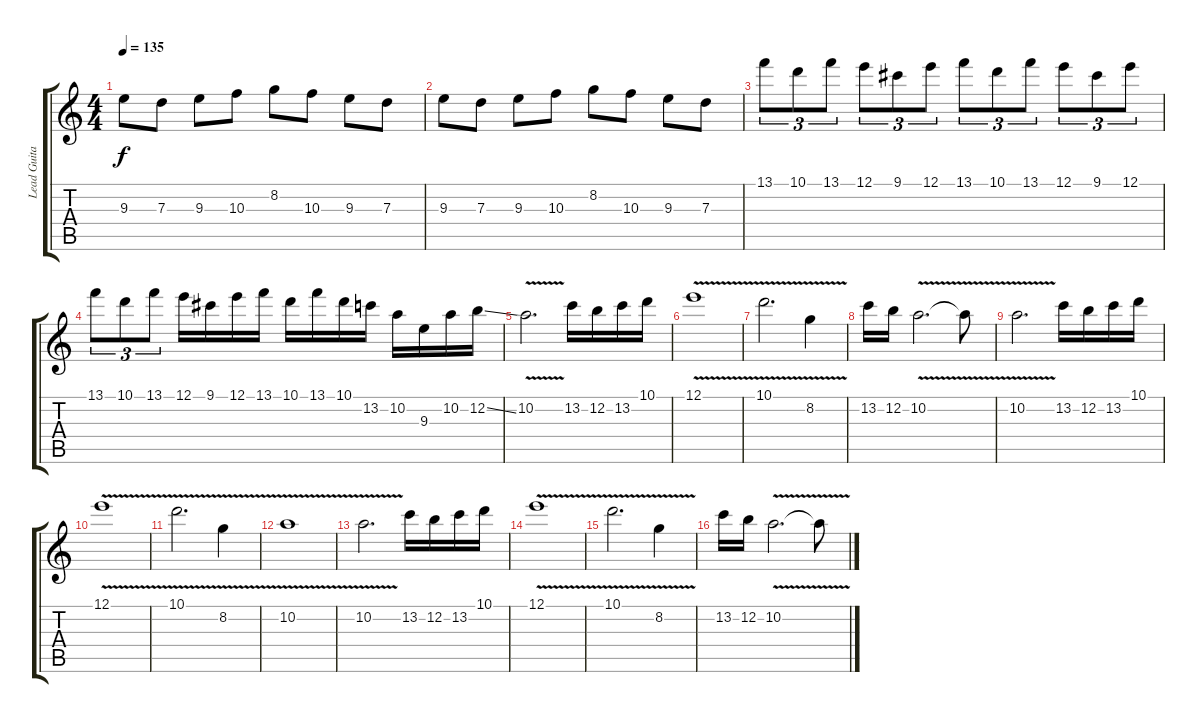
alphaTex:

\track ("Lead Guitar 1" "Lead Guita") {instrument overdrivenguitar}
\staff {score tabs}
\tuning (E4 B3 G3 D3 A2 E2) {hide}
\ts (4 4)
\tempo 135
\clef g2
\ks c
9.3.8{dy f} 7.3.8 9.3.8 10.3.8 8.2.8 10.3.8 9.3.8 7.3.8 |
9.3.8 7.3.8 9.3.8 10.3.8 8.2.8 10.3.8 9.3.8 7.3.8 |
13.1.8{tu (3 2)} 10.1.8{tu (3 2)} 13.1.8{tu (3 2)} 12.1.8{tu (3 2)} 9.1.8{tu (3 2)} 12.1.8{tu (3 2)} 13.1.8{tu (3 2)} 10.1.8{tu (3 2)} 13.1.8{tu (3 2)} 12.1.8{tu (3 2)} 9.1.8{tu (3 2)} 12.1.8{tu (3 2)} |
13.1.8{tu (3 2)} 10.1.8{tu (3 2)} 13.1.8{tu (3 2)} 12.1.16 9.1.16 12.1.16 13.1.16 10.1.16 13.1.16 10.1.16 13.2.16 10.2.16 9.3.16 10.2.16 12.2{ss}.16 |
10.2{v}.2{d} 13.2.16 12.2.16 13.2.16 10.1.16 |
12.1{v}.1 |
10.1{v}.2{d} 8.2{v}.4 |
13.2.16 12.2.16 10.2{v}.2{d} 10.2{t}.8 |
10.2{v}.2{d} 13.2.16 12.2.16 13.2.16 10.1.16 |
12.1{v}.1 |
10.1{v}.2{d} 8.2{v}.4 |
10.2{v}.1 |
10.2{v}.2{d} 13.2.16 12.2.16 13.2.16 10.1.16 |
12.1{v}.1 |
10.1{v}.2{d} 8.2{v}.4 |
13.2.16 12.2.16 10.2{v}.2{d} 10.2{t}.8
